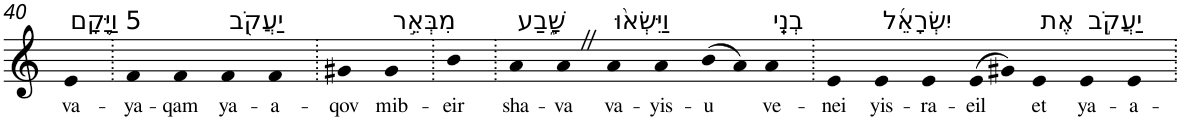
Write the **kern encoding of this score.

**kern	**text
*part1	*part1
*staff1	*staff1
*I"Piano	*
*I'Pno	*
!!LO:PB:g=z
*clefG2	*
*k[]	*
=40	=40
!LO:TX:a:t=5 וַיָּ֥קָם	!
!	!LO:LY:b
4e	va-
=41.	=41.
!	!LO:LY:b
4f	-ya-
!	!LO:LY:b
4f	-qam
!LO:TX:a:t=יַעֲקֹ֖ב	!
!	!LO:LY:b
4f	ya-
!	!LO:LY:b
4f	-a-
=42.	=42.
!	!LO:LY:b
4g#X	-qov
!LO:TX:a:t=מִבְּאֵ֣ר	!
!	!LO:LY:b
4g#	mib-
=43.	=43.
!	!LO:LY:b
4b	-eir
=44.	=44.
!LO:TX:a:t=שָׁ֑בַע	!
!	!LO:LY:b
4a	sha-
!	!LO:LY:b
4aZ	-va
!LO:TX:a:t=וַיִּשְׂא֨וּ	!
!	!LO:LY:b
4a	va-
!	!LO:LY:b
4a	-yis-
!	!LO:LY:b
(>8b	-u
8a)	.
!LO:TX:a:t=בְנֵֽי	!
!	!LO:LY:b
4a	ve-
=45.	=45.
!	!LO:LY:b
4e	-nei
!LO:TX:a:t=יִשְׂרָאֵ֜ל	!
!	!LO:LY:b
4e	yis-
!	!LO:LY:b
4e	-ra-
!	!LO:LY:b
(>8e	-eil
8g#X)	.
!LO:TX:a:t=אֶת	!
!	!LO:LY:b
4e	et
!LO:TX:a:t=יַעֲקֹ֣ב	!
!	!LO:LY:b
4e	ya-
!	!LO:LY:b
4e	-a-
=.	=.
*-	*-
